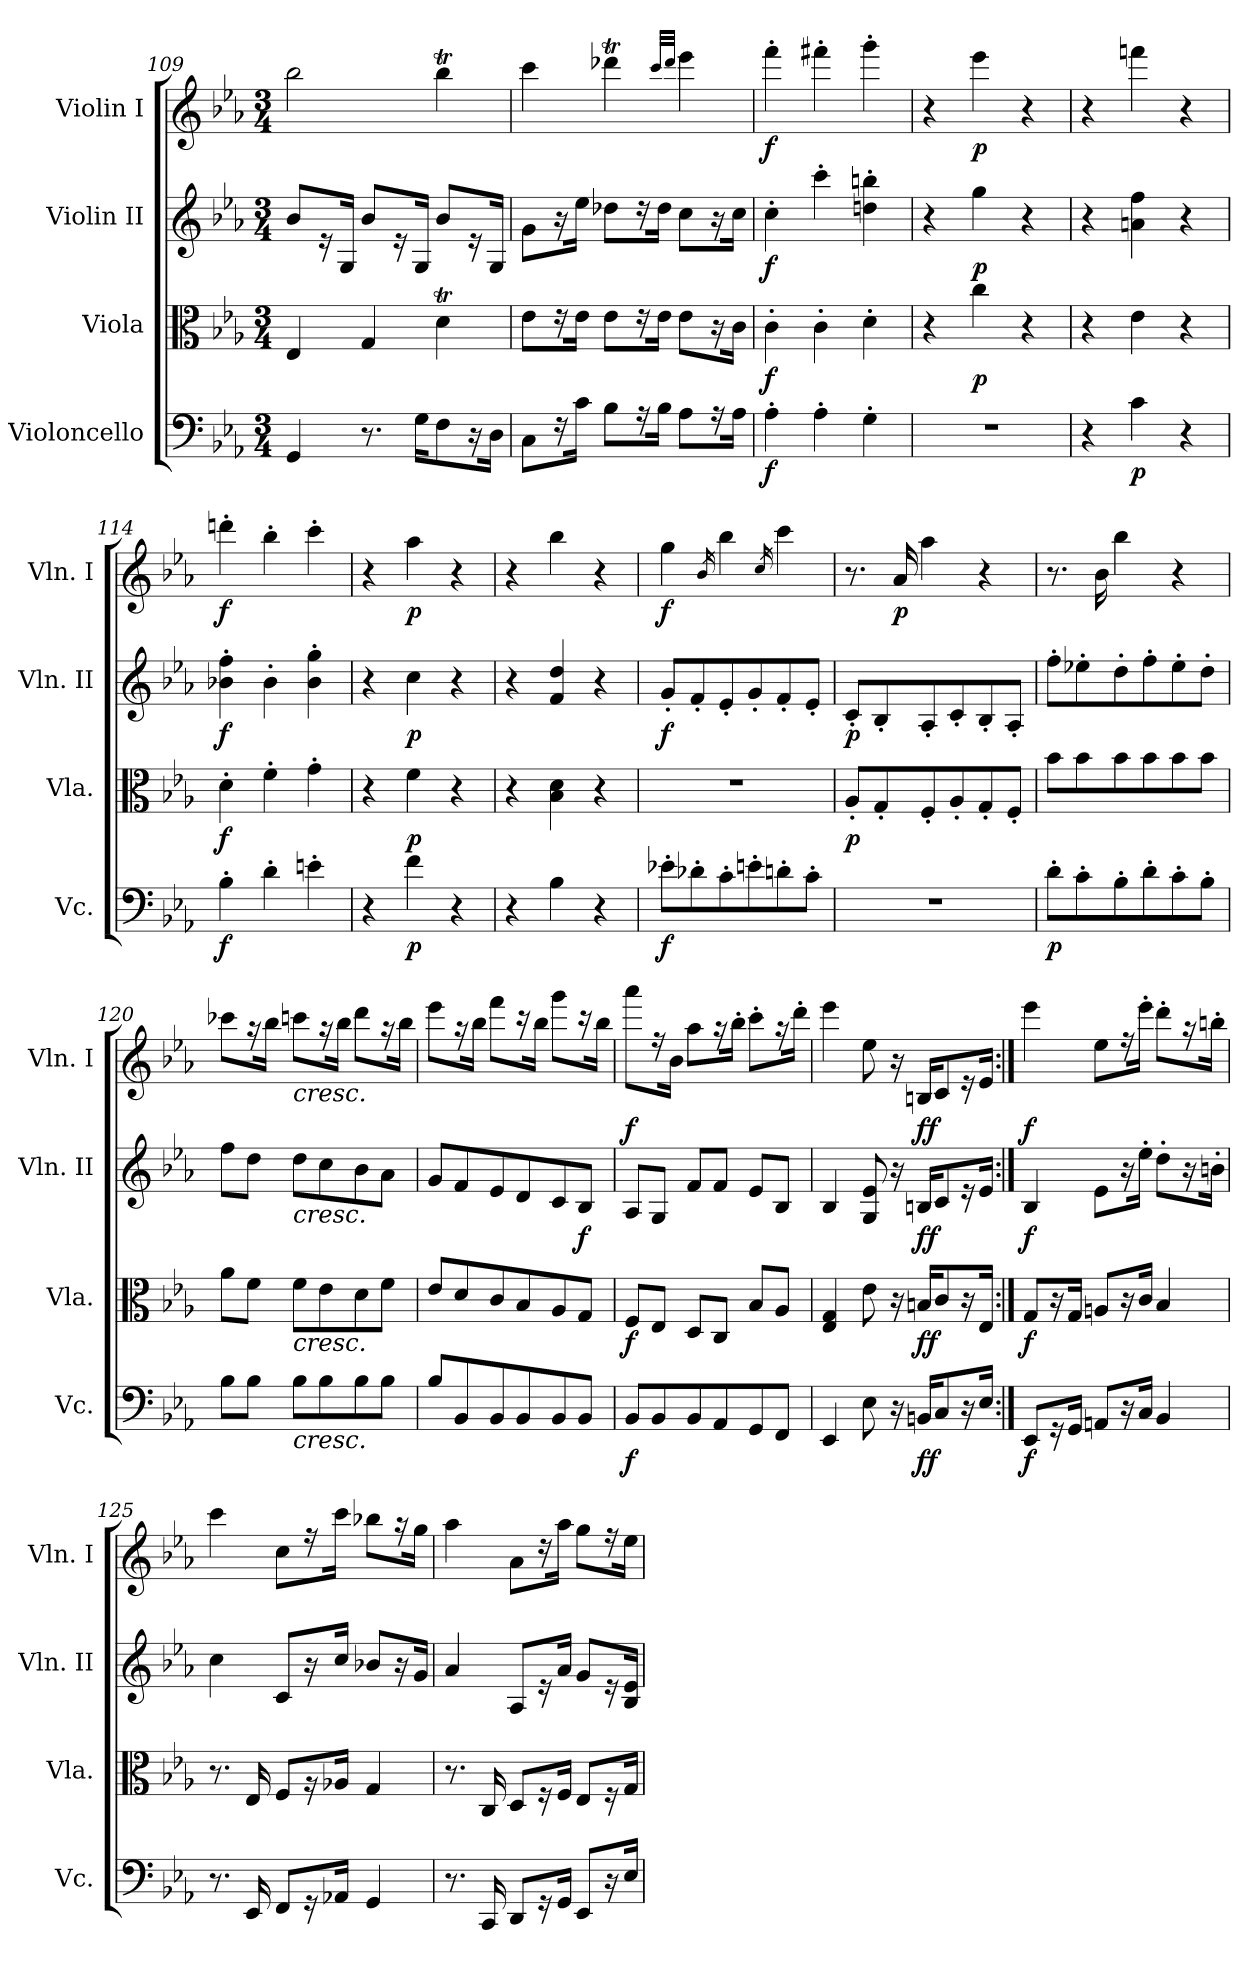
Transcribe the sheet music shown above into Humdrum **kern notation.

**kern	**dynam	**kern	**dynam	**kern	**dynam	**kern	**dynam
*part4	*part4	*part3	*part3	*part2	*part2	*part1	*part1
*staff4	*staff4	*staff3	*staff3	*staff2	*staff2	*staff1	*staff1
*I"Violoncello	*	*I"Viola	*	*I"Violin II	*	*I"Violin I	*
*I'Vc.	*	*I'Vla.	*	*I'Vln. II	*	*I'Vln. I	*
*clefF4	*	*clefC3	*	*clefG2	*	*clefG2	*
*k[b-e-a-]	*	*k[b-e-a-]	*	*k[b-e-a-]	*	*k[b-e-a-]	*
*E-:	*	*E-:	*	*E-:	*	*E-:	*
*M3/4	*	*M3/4	*	*M3/4	*	*M3/4	*
=109	=109	=109	=109	=109	=109	=109	=109
4GG/	.	4E-/	.	8b-/L	.	2bb-\	.
.	.	.	.	16r	.	.	.
.	.	.	.	16G/Jk	.	.	.
8.r	.	4G/	.	8b-/L	.	.	.
.	.	.	.	16r	.	.	.
16G\KL	.	.	.	16G/Jk	.	.	.
8F\	.	4dt\	.	8b-/L	.	4bb-T\	.
16r	.	.	.	16r	.	.	.
16D\Jk	.	.	.	16G/Jk	.	.	.
=110	=110	=110	=110	=110	=110	=110	=110
8C\L	.	8e-\L	.	8g\L	.	4ccc\	.
16r	.	16r	.	16r	.	.	.
16c\Jk	.	16e-\Jk	.	16ee-\Jk	.	.	.
8B-\L	.	8e-\L	.	8dd-X\L	.	4ddd-XT\	.
16r	.	16r	.	16r	.	.	.
16B-\Jk	.	16e-\Jk	.	16dd-\Jk	.	.	.
.	.	.	.	.	.	32qccc/LLL	.
.	.	.	.	.	.	32qddd-/JJJ	.
8A-\L	.	8e-\L	.	8cc\L	.	4eee-\	.
16r	.	16r	.	16r	.	.	.
16A-\Jk	.	16c\Jk	.	16cc\Jk	.	.	.
!!LO:PB:g=z
=111	=111	=111	=111	=111	=111	=111	=111
!	!LO:DY:b	!	!LO:DY:b	!	!LO:DY:b	!	!LO:DY:b
4A-'\	f	4c'\	f	4cc'\	f	4fff'\	f
4A-'\	.	4c'\	.	4ccc'\	.	4fff#X'\	.
4G'\	.	4d'\	.	4ddn\' 4bbn\'	.	4ggg'\	.
=112	=112	=112	=112	=112	=112	=112	=112
2.r	.	4r	.	4r	.	4r	.
!	!	!	!LO:DY:b	!	!LO:DY:b	!	!LO:DY:b
.	.	4cc\	p	4gg\	p	4eee-\	p
.	.	4r	.	4r	.	4r	.
=113	=113	=113	=113	=113	=113	=113	=113
4r	.	4r	.	4r	.	4r	.
!	!LO:DY:b	!	!	!	!	!	!
4c\	p	4e-\	.	4an\ 4ff\	.	4fffn\	.
4r	.	4r	.	4r	.	4r	.
=114	=114	=114	=114	=114	=114	=114	=114
!	!LO:DY:b	!	!LO:DY:b	!	!LO:DY:b	!	!LO:DY:b
4B-'\	f	4d'\	f	4b-X\' 4ff\'	f	4dddn'\	f
4d'\	.	4f'\	.	4b-'\	.	4bb-'\	.
4en'\	.	4g'\	.	4b-\' 4gg\'	.	4ccc'\	.
=115	=115	=115	=115	=115	=115	=115	=115
4r	.	4r	.	4r	.	4r	.
!	!LO:DY:b	!	!LO:DY:b	!	!LO:DY:b	!	!LO:DY:b
4f\	p	4f\	p	4cc\	p	4aa-\	p
4r	.	4r	.	4r	.	4r	.
=116	=116	=116	=116	=116	=116	=116	=116
4r	.	4r	.	4r	.	4r	.
4B-\	.	4B-\ 4d\	.	4f/ 4dd/	.	4bb-\	.
4r	.	4r	.	4r	.	4r	.
=117	=117	=117	=117	=117	=117	=117	=117
!	!LO:DY:b	!	!	!	!LO:DY:b	!	!LO:DY:b
8e-X'\L	f	2.r	.	8g'/L	f	4gg\	f
8d-X'\	.	.	.	8f'/	.	.	.
.	.	.	.	.	.	16qb-/	.
8c'\	.	.	.	8e-'/	.	4bb-\	.
8en'\	.	.	.	8g'/	.	.	.
.	.	.	.	.	.	16qcc/	.
8dn'\	.	.	.	8f'/	.	4ccc\	.
8c'\J	.	.	.	8e-'/J	.	.	.
!!LO:PB:g=z
=118	=118	=118	=118	=118	=118	=118	=118
!	!	!	!LO:DY:b	!	!LO:DY:b	!	!
2.r	.	8A-'/L	p	8c'/L	p	8.r	.
.	.	8G'/	.	8B-'/	.	.	.
!	!	!	!	!	!	!	!LO:DY:b
.	.	.	.	.	.	16a-/	p
.	.	8F'/	.	8A-'/	.	4aa-\	.
.	.	8A-'/	.	8c'/	.	.	.
.	.	8G'/	.	8B-'/	.	4r	.
.	.	8F'/J	.	8A-'/J	.	.	.
=119	=119	=119	=119	=119	=119	=119	=119
!	!LO:DY:b	!	!	!	!	!	!
8d'\L	p	8b-\L	.	8ff'\L	.	8.r	.
8c'\	.	8b-\	.	8ee-X'\	.	.	.
.	.	.	.	.	.	16b-\	.
8B-'\	.	8b-\	.	8dd'\	.	4bb-\	.
8d'\	.	8b-\	.	8ff'\	.	.	.
8c'\	.	8b-\	.	8ee-'\	.	4r	.
8B-'\J	.	8b-\J	.	8dd'\J	.	.	.
=120	=120	=120	=120	=120	=120	=120	=120
8B-\L	.	8a-\L	.	8ff\L	.	8ccc-X\L	.
8B-\J	.	8f\J	.	8dd\J	.	16r	.
.	.	.	.	.	.	16bb-\Jk	.
!	!	!	!	!	!	!LO:TX:b:i:t=cresc.	!
!	!	!	!	!LO:TX:b:i:t=cresc.	!	!	!
!	!	!LO:TX:b:i:t=cresc.	!	!	!	!	!
!LO:TX:b:i:t=cresc.	!	!	!	!	!	!	!
8B-\L	.	8f\L	.	8dd\L	.	8cccn\L	.
8B-\	.	8e-\	.	8cc\	.	16r	.
.	.	.	.	.	.	16bb-\Jk	.
8B-\	.	8d\	.	8b-\	.	8ddd\L	.
8B-\J	.	8f\J	.	8a-\J	.	16r	.
.	.	.	.	.	.	16bb-\Jk	.
=121	=121	=121	=121	=121	=121	=121	=121
8B-/L	.	8e-/L	.	8g/L	.	8eee-\L	.
8BB-/	.	8d/	.	8f/	.	16r	.
.	.	.	.	.	.	16bb-\Jk	.
8BB-/	.	8c/	.	8e-/	.	8fff\L	.
8BB-/	.	8B-/	.	8d/	.	16r	.
.	.	.	.	.	.	16bb-\Jk	.
8BB-/	.	8A-/	.	8c/	.	8ggg\L	.
!	!	!	!	!	!LO:DY:b	!	!
8BB-/J	.	8G/J	.	8B-/J	f	16r	.
.	.	.	.	.	.	16bb-\Jk	.
!!LO:LB:g=z
=122	=122	=122	=122	=122	=122	=122	=122
!	!LO:DY:b	!	!LO:DY:b	!	!	!	!LO:DY:b
8BB-/L	f	8F/L	f	8A-/L	.	8aaa-\L	f
8BB-/	.	8E-/J	.	8G/J	.	16r	.
.	.	.	.	.	.	16b-\Jk	.
8BB-/	.	8D/L	.	8f/L	.	8aa-\L	.
8AA-/	.	8C/J	.	8f/J	.	16r	.
.	.	.	.	.	.	16bb-'\Jk	.
8GG/	.	8B-/L	.	8e-/L	.	8ccc'\L	.
8FF/J	.	8A-/J	.	8B-/J	.	16r	.
.	.	.	.	.	.	16ddd'\Jk	.
!!LO:LB:g=z
=123	=123	=123	=123	=123	=123	=123	=123
4EE-/	.	4E-/ 4G/	.	4B-/	.	4eee-\	.
8E-\	.	8e-\	.	8G/ 8e-/	.	8ee-\	.
16r	.	16r	.	16r	.	16r	.
!	!LO:DY:b	!	!LO:DY:b	!	!LO:DY:b	!	!LO:DY:b
16BBn/KL	ff	16Bn/KL	ff	16Bn/KL	ff	16Bn/KL	ff
8C/	.	8c/	.	8c/	.	8c/	.
16r	.	16r	.	16r	.	16r	.
16E-/Jk	.	16E-/Jk	.	16e-/Jk	.	16e-/Jk	.
=124:|!	=124:|!	=124:|!	=124:|!	=124:|!	=124:|!	=124:|!	=124:|!
!	!LO:DY:b	!	!LO:DY:b	!	!LO:DY:b	!	!LO:DY:b
8EE-/L	f	8G/L	f	4B-/	f	4eee-\	f
16r	.	16r	.	.	.	.	.
16GG/Jk	.	16G/Jk	.	.	.	.	.
8AAn/L	.	8An/L	.	8e-\L	.	8ee-\L	.
16r	.	16r	.	16r	.	16r	.
16C/Jk	.	16c/Jk	.	16ee-'\Jk	.	16eee-'\Jk	.
4BB-/	.	4B-/	.	8dd'\L	.	8ddd'\L	.
.	.	.	.	16r	.	16r	.
.	.	.	.	16bn'\Jk	.	16bbn'\Jk	.
=125	=125	=125	=125	=125	=125	=125	=125
8.r	.	8.r	.	4cc\	.	4ccc\	.
16EE-/	.	16E-/	.	.	.	.	.
8FF/L	.	8F/L	.	8c/L	.	8cc\L	.
16r	.	16r	.	16r	.	16r	.
16AA-X/Jk	.	16A-X/Jk	.	16cc/Jk	.	16ccc\Jk	.
4GG/	.	4G/	.	8b-X/L	.	8bb-X\L	.
.	.	.	.	16r	.	16r	.
.	.	.	.	16g/Jk	.	16gg\Jk	.
=126	=126	=126	=126	=126	=126	=126	=126
8.r	.	8.r	.	4a-/	.	4aa-\	.
16CC/	.	16C/	.	.	.	.	.
8DD/L	.	8D/L	.	8A-/L	.	8a-\L	.
16r	.	16r	.	16r	.	16r	.
16GG/Jk	.	16F/Jk	.	16a-/Jk	.	16aa-\Jk	.
8EE-/L	.	8E-/L	.	8g/L	.	8gg\L	.
16r	.	16r	.	16r	.	16r	.
16E-/Jk	.	16G/Jk	.	16B-/ 16e-/Jk	.	16ee-\Jk	.
=	=	=	=	=	=	=	=
*-	*-	*-	*-	*-	*-	*-	*-
